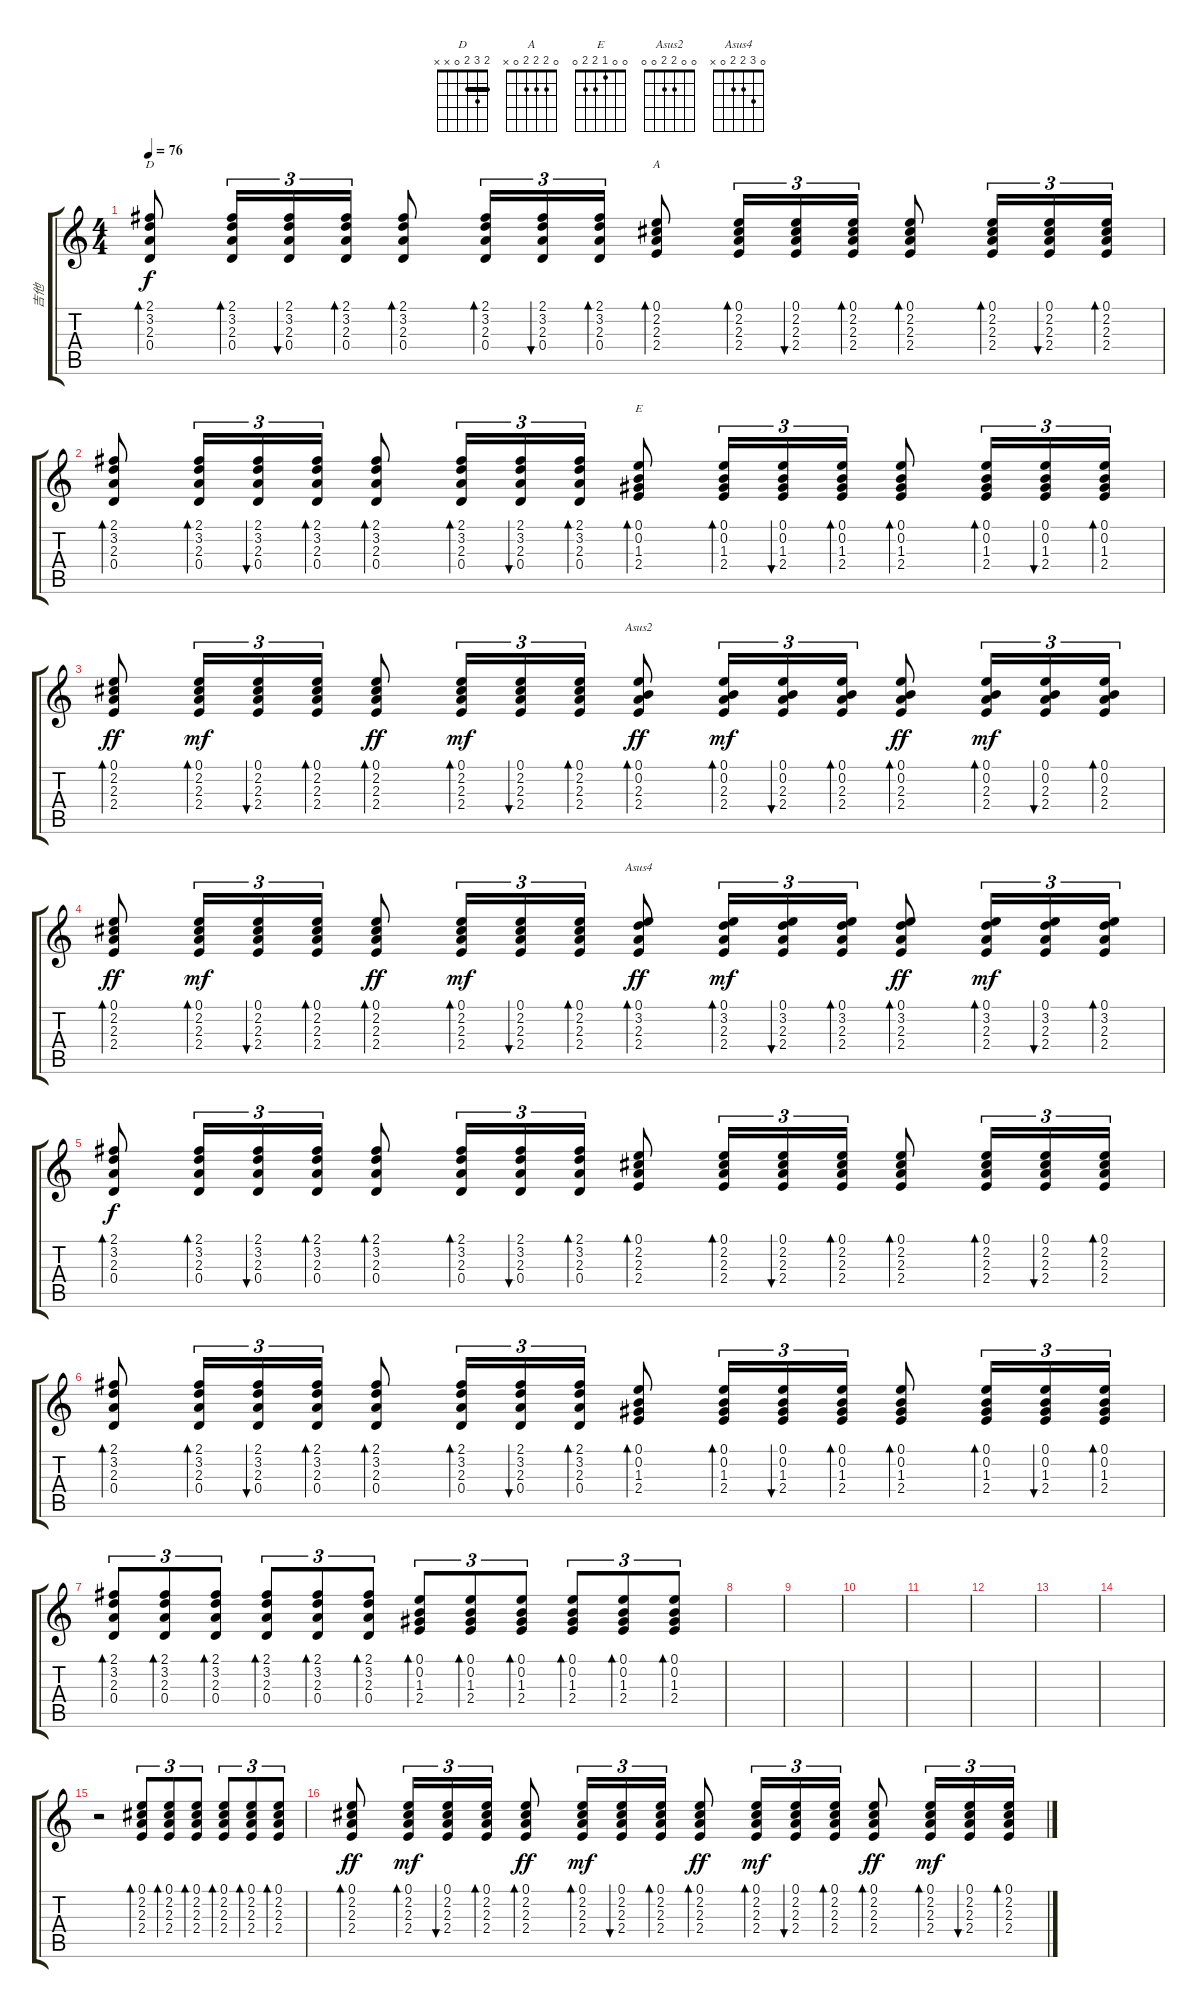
\track ("吉他" "吉他") {instrument acousticguitarsteel}
\staff {score tabs}
\tuning (E4 B3 G3 D3 A2 E2) {hide}
\chord ("D" 2 3 2 0 x x) {barre 2}
\chord ("A" 0 2 2 2 0 x)
\chord ("E" 0 0 1 2 2 0)
\chord ("Asus2" 0 0 2 2 0 0)
\chord ("Asus4" 0 3 2 2 0 x)
\ts (4 4)
\tempo 76
\clef g2
\ks c
(2.1 3.2 2.3 0.4).8{bd 60 ch "D" dy f} (2.1 3.2 2.3 0.4).16{tu (3 2) bd 60} (2.1 3.2 2.3 0.4).16{tu (3 2) bu 60} (2.1 3.2 2.3 0.4).16{tu (3 2) bd 60} (2.1 3.2 2.3 0.4).8{bd 60} (2.1 3.2 2.3 0.4).16{tu (3 2) bd 60} (2.1 3.2 2.3 0.4).16{tu (3 2) bu 60} (2.1 3.2 2.3 0.4).16{tu (3 2) bd 60} (0.1 2.2 2.3 2.4).8{bd 60 ch "A"} (0.1 2.2 2.3 2.4).16{tu (3 2) bd 60} (0.1 2.2 2.3 2.4).16{tu (3 2) bu 60} (0.1 2.2 2.3 2.4).16{tu (3 2) bd 60} (0.1 2.2 2.3 2.4).8{bd 60} (0.1 2.2 2.3 2.4).16{tu (3 2) bd 60} (0.1 2.2 2.3 2.4).16{tu (3 2) bu 60} (0.1 2.2 2.3 2.4).16{tu (3 2) bd 60} |
(2.1 3.2 2.3 0.4).8{bd 60} (2.1 3.2 2.3 0.4).16{tu (3 2) bd 60} (2.1 3.2 2.3 0.4).16{tu (3 2) bu 60} (2.1 3.2 2.3 0.4).16{tu (3 2) bd 60} (2.1 3.2 2.3 0.4).8{bd 60} (2.1 3.2 2.3 0.4).16{tu (3 2) bd 60} (2.1 3.2 2.3 0.4).16{tu (3 2) bu 60} (2.1 3.2 2.3 0.4).16{tu (3 2) bd 60} (0.1 0.2 1.3 2.4).8{bd 60 ch "E"} (0.1 0.2 1.3 2.4).16{tu (3 2) bd 60} (0.1 0.2 1.3 2.4).16{tu (3 2) bu 60} (0.1 0.2 1.3 2.4).16{tu (3 2) bd 60} (0.1 0.2 1.3 2.4).8{bd 60} (0.1 0.2 1.3 2.4).16{tu (3 2) bd 60} (0.1 0.2 1.3 2.4).16{tu (3 2) bu 60} (0.1 0.2 1.3 2.4).16{tu (3 2) bd 60} |
(0.1 2.2 2.3 2.4).8{bd 60 dy ff} (0.1 2.2 2.3 2.4).16{tu (3 2) bd 60 dy mf} (0.1 2.2 2.3 2.4).16{tu (3 2) bu 60} (0.1 2.2 2.3 2.4).16{tu (3 2) bd 60} (0.1 2.2 2.3 2.4).8{bd 60 dy ff} (0.1 2.2 2.3 2.4).16{tu (3 2) bd 60 dy mf} (0.1 2.2 2.3 2.4).16{tu (3 2) bu 60} (0.1 2.2 2.3 2.4).16{tu (3 2) bd 60} (0.1 0.2 2.3 2.4).8{bd 60 ch "Asus2" dy ff} (0.1 0.2 2.3 2.4).16{tu (3 2) bd 60 dy mf} (0.1 0.2 2.3 2.4).16{tu (3 2) bu 60} (0.1 0.2 2.3 2.4).16{tu (3 2) bd 60} (0.1 0.2 2.3 2.4).8{bd 60 dy ff} (0.1 0.2 2.3 2.4).16{tu (3 2) bd 60 dy mf} (0.1 0.2 2.3 2.4).16{tu (3 2) bu 60} (0.1 0.2 2.3 2.4).16{tu (3 2) bd 60} |
(0.1 2.2 2.3 2.4).8{bd 60 dy ff} (0.1 2.2 2.3 2.4).16{tu (3 2) bd 60 dy mf} (0.1 2.2 2.3 2.4).16{tu (3 2) bu 60} (0.1 2.2 2.3 2.4).16{tu (3 2) bd 60} (0.1 2.2 2.3 2.4).8{bd 60 dy ff} (0.1 2.2 2.3 2.4).16{tu (3 2) bd 60 dy mf} (0.1 2.2 2.3 2.4).16{tu (3 2) bu 60} (0.1 2.2 2.3 2.4).16{tu (3 2) bd 60} (0.1 3.2 2.3 2.4).8{bd 60 ch "Asus4" dy ff} (0.1 3.2 2.3 2.4).16{tu (3 2) bd 60 dy mf} (0.1 3.2 2.3 2.4).16{tu (3 2) bu 60} (0.1 3.2 2.3 2.4).16{tu (3 2) bd 60} (0.1 3.2 2.3 2.4).8{bd 60 dy ff} (0.1 3.2 2.3 2.4).16{tu (3 2) bd 60 dy mf} (0.1 3.2 2.3 2.4).16{tu (3 2) bu 60} (0.1 3.2 2.3 2.4).16{tu (3 2) bd 60} |
(2.1 3.2 2.3 0.4).8{bd 60 dy f} (2.1 3.2 2.3 0.4).16{tu (3 2) bd 60} (2.1 3.2 2.3 0.4).16{tu (3 2) bu 60} (2.1 3.2 2.3 0.4).16{tu (3 2) bd 60} (2.1 3.2 2.3 0.4).8{bd 60} (2.1 3.2 2.3 0.4).16{tu (3 2) bd 60} (2.1 3.2 2.3 0.4).16{tu (3 2) bu 60} (2.1 3.2 2.3 0.4).16{tu (3 2) bd 60} (0.1 2.2 2.3 2.4).8{bd 60} (0.1 2.2 2.3 2.4).16{tu (3 2) bd 60} (0.1 2.2 2.3 2.4).16{tu (3 2) bu 60} (0.1 2.2 2.3 2.4).16{tu (3 2) bd 60} (0.1 2.2 2.3 2.4).8{bd 60} (0.1 2.2 2.3 2.4).16{tu (3 2) bd 60} (0.1 2.2 2.3 2.4).16{tu (3 2) bu 60} (0.1 2.2 2.3 2.4).16{tu (3 2) bd 60} |
(2.1 3.2 2.3 0.4).8{bd 60} (2.1 3.2 2.3 0.4).16{tu (3 2) bd 60} (2.1 3.2 2.3 0.4).16{tu (3 2) bu 60} (2.1 3.2 2.3 0.4).16{tu (3 2) bd 60} (2.1 3.2 2.3 0.4).8{bd 60} (2.1 3.2 2.3 0.4).16{tu (3 2) bd 60} (2.1 3.2 2.3 0.4).16{tu (3 2) bu 60} (2.1 3.2 2.3 0.4).16{tu (3 2) bd 60} (0.1 0.2 1.3 2.4).8{bd 60} (0.1 0.2 1.3 2.4).16{tu (3 2) bd 60} (0.1 0.2 1.3 2.4).16{tu (3 2) bu 60} (0.1 0.2 1.3 2.4).16{tu (3 2) bd 60} (0.1 0.2 1.3 2.4).8{bd 60} (0.1 0.2 1.3 2.4).16{tu (3 2) bd 60} (0.1 0.2 1.3 2.4).16{tu (3 2) bu 60} (0.1 0.2 1.3 2.4).16{tu (3 2) bd 60} |
(2.1 3.2 2.3 0.4).8{tu (3 2) bd 60} (2.1 3.2 2.3 0.4).8{tu (3 2) bd 60} (2.1 3.2 2.3 0.4).8{tu (3 2) bd 60} (2.1 3.2 2.3 0.4).8{tu (3 2) bd 60} (2.1 3.2 2.3 0.4).8{tu (3 2) bd 60} (2.1 3.2 2.3 0.4).8{tu (3 2) bd 60} (0.1 0.2 1.3 2.4).8{tu (3 2) bd 60} (0.1 0.2 1.3 2.4).8{tu (3 2) bd 60} (0.1 0.2 1.3 2.4).8{tu (3 2) bd 60} (0.1 0.2 1.3 2.4).8{tu (3 2) bd 60} (0.1 0.2 1.3 2.4).8{tu (3 2) bd 60} (0.1 0.2 1.3 2.4).8{tu (3 2) bd 60} |
|
|
|
|
|
|
|
r.2 (0.1 2.2 2.3 2.4).8{tu (3 2) bd 60} (0.1 2.2 2.3 2.4).8{tu (3 2) bd 60} (0.1 2.2 2.3 2.4).8{tu (3 2) bd 60} (0.1 2.2 2.3 2.4).8{tu (3 2) bd 60} (0.1 2.2 2.3 2.4).8{tu (3 2) bd 60} (0.1 2.2 2.3 2.4).8{tu (3 2) bd 60} |
(0.1 2.2 2.3 2.4).8{bd 60 dy ff} (0.1 2.2 2.3 2.4).16{tu (3 2) bd 60 dy mf} (0.1 2.2 2.3 2.4).16{tu (3 2) bu 60} (0.1 2.2 2.3 2.4).16{tu (3 2) bd 60} (0.1 2.2 2.3 2.4).8{bd 60 dy ff} (0.1 2.2 2.3 2.4).16{tu (3 2) bd 60 dy mf} (0.1 2.2 2.3 2.4).16{tu (3 2) bu 60} (0.1 2.2 2.3 2.4).16{tu (3 2) bd 60} (0.1 2.2 2.3 2.4).8{bd 60 dy ff} (0.1 2.2 2.3 2.4).16{tu (3 2) bd 60 dy mf} (0.1 2.2 2.3 2.4).16{tu (3 2) bu 60} (0.1 2.2 2.3 2.4).16{tu (3 2) bd 60} (0.1 2.2 2.3 2.4).8{bd 60 dy ff} (0.1 2.2 2.3 2.4).16{tu (3 2) bd 60 dy mf} (0.1 2.2 2.3 2.4).16{tu (3 2) bu 60} (0.1 2.2 2.3 2.4).16{tu (3 2) bd 60}
